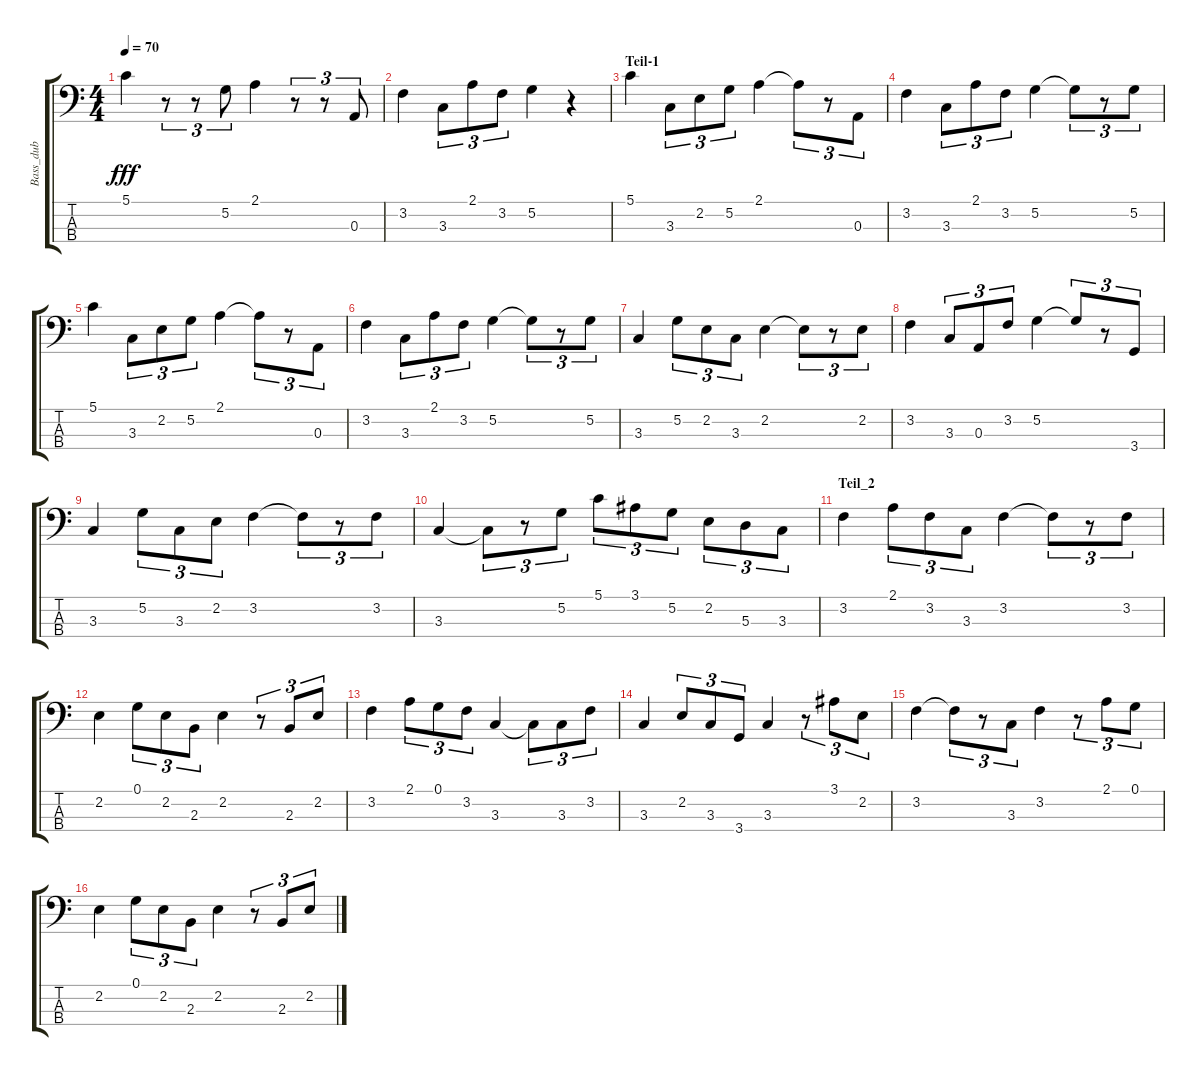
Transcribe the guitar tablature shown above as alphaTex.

\track ("Bass_dub" "Bass_dub") {instrument electricguitarmuted}
\staff {score tabs}
\tuning (G2 D2 A1 E1) {hide}
\ts (4 4)
\tempo 70
\clef f4
\ks c
5.1.4{dy fff instrument electricguitarmuted} r.8{tu (3 2)} r.8{tu (3 2)} 5.2.8{tu (3 2)} 2.1.4 r.8{tu (3 2)} r.8{tu (3 2)} 0.3.8{tu (3 2)} |
3.2.4 3.3.8{tu (3 2)} 2.1.8{tu (3 2)} 3.2.8{tu (3 2)} 5.2.4 r.4 |
\section ("" "Teil-1")
5.1.4 3.3.8{tu (3 2)} 2.2.8{tu (3 2)} 5.2.8{tu (3 2)} 2.1.4 2.1{t}.8{tu (3 2)} r.8{tu (3 2)} 0.3.8{tu (3 2)} |
3.2.4 3.3.8{tu (3 2)} 2.1.8{tu (3 2)} 3.2.8{tu (3 2)} 5.2.4 5.2{t}.8{tu (3 2)} r.8{tu (3 2)} 5.2.8{tu (3 2)} |
5.1.4 3.3.8{tu (3 2)} 2.2.8{tu (3 2)} 5.2.8{tu (3 2)} 2.1.4 2.1{t}.8{tu (3 2)} r.8{tu (3 2)} 0.3.8{tu (3 2)} |
3.2.4 3.3.8{tu (3 2)} 2.1.8{tu (3 2)} 3.2.8{tu (3 2)} 5.2.4 5.2{t}.8{tu (3 2)} r.8{tu (3 2)} 5.2.8{tu (3 2)} |
3.3.4 5.2.8{tu (3 2)} 2.2.8{tu (3 2)} 3.3.8{tu (3 2)} 2.2.4 2.2{t}.8{tu (3 2)} r.8{tu (3 2)} 2.2.8{tu (3 2)} |
3.2.4 3.3.8{tu (3 2)} 0.3.8{tu (3 2)} 3.2.8{tu (3 2)} 5.2.4 5.2{t}.8{tu (3 2)} r.8{tu (3 2)} 3.4.8{tu (3 2)} |
3.3.4 5.2.8{tu (3 2)} 3.3.8{tu (3 2)} 2.2.8{tu (3 2)} 3.2.4 3.2{t}.8{tu (3 2)} r.8{tu (3 2)} 3.2.8{tu (3 2)} |
3.3.4 3.3{t}.8{tu (3 2)} r.8{tu (3 2)} 5.2.8{tu (3 2)} 5.1.8{tu (3 2)} 3.1.8{tu (3 2)} 5.2.8{tu (3 2)} 2.2.8{tu (3 2)} 5.3.8{tu (3 2)} 3.3.8{tu (3 2)} |
\section ("" "Teil_2")
3.2.4 2.1.8{tu (3 2)} 3.2.8{tu (3 2)} 3.3.8{tu (3 2)} 3.2.4 3.2{t}.8{tu (3 2)} r.8{tu (3 2)} 3.2.8{tu (3 2)} |
2.2.4 0.1.8{tu (3 2)} 2.2.8{tu (3 2)} 2.3.8{tu (3 2)} 2.2.4 r.8{tu (3 2)} 2.3.8{tu (3 2)} 2.2.8{tu (3 2)} |
3.2.4 2.1.8{tu (3 2)} 0.1.8{tu (3 2)} 3.2.8{tu (3 2)} 3.3.4 3.3{t}.8{tu (3 2)} 3.3.8{tu (3 2)} 3.2.8{tu (3 2)} |
3.3.4 2.2.8{tu (3 2)} 3.3.8{tu (3 2)} 3.4.8{tu (3 2)} 3.3.4 r.8{tu (3 2)} 3.1.8{tu (3 2)} 2.2.8{tu (3 2)} |
3.2.4 3.2{t}.8{tu (3 2)} r.8{tu (3 2)} 3.3.8{tu (3 2)} 3.2.4 r.8{tu (3 2)} 2.1.8{tu (3 2)} 0.1.8{tu (3 2)} |
2.2.4 0.1.8{tu (3 2)} 2.2.8{tu (3 2)} 2.3.8{tu (3 2)} 2.2.4 r.8{tu (3 2)} 2.3.8{tu (3 2)} 2.2.8{tu (3 2)}
